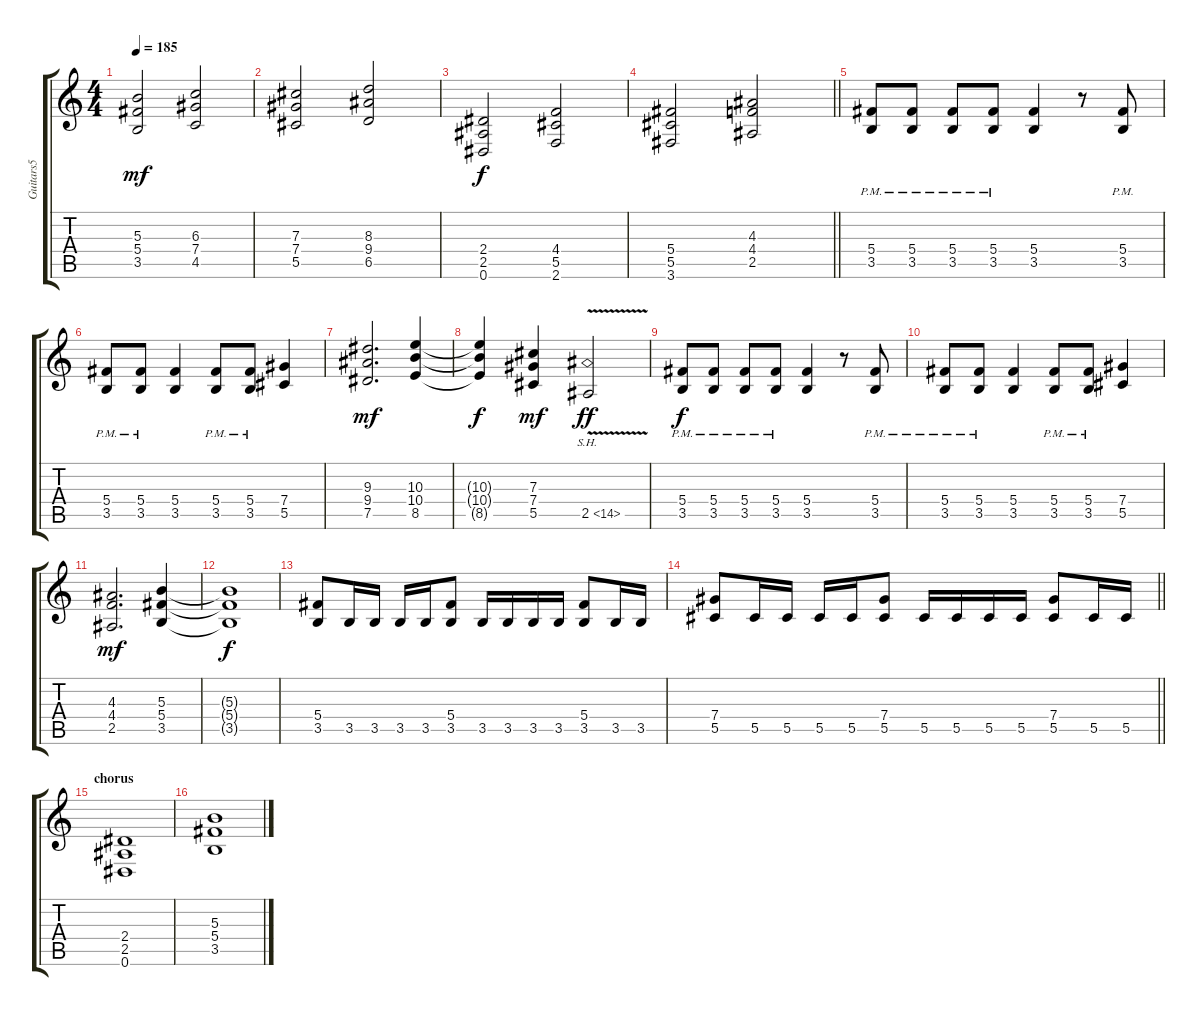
\track ("Guitars5" "Guitars5") {instrument overdrivenguitar}
\staff {score tabs}
\tuning (Eb4 Bb3 Gb3 Db3 Ab2 Eb2) {hide}
\ts (4 4)
\tempo 185
\clef g2
\ks c
(5.3 5.4 3.5).2{dy mf} (6.3 7.4 4.5).2 |
(7.3 7.4 5.5).2 (8.3 9.4 6.5).2 |
(2.4 2.5 0.6).2{dy f} (4.4 5.5 2.6).2 |
\barLineRight lightlight
(5.4 5.5 3.6).2 (4.3 4.4 2.5).2 |
\section ("" "")
(5.4{pm} 3.5).8 (5.4{pm} 3.5).8 (5.4{pm} 3.5).8 (5.4{pm} 3.5).8 (5.4 3.5).4 r.8 (5.4{pm} 3.5).8 |
(5.4{pm} 3.5).8 (5.4{pm} 3.5).8 (5.4 3.5).4 (5.4{pm} 3.5).8 (5.4{pm} 3.5).8 (7.4 5.5).4 |
(9.3 9.4 7.5).2{d dy mf} (10.3 10.4 8.5).4 |
(10.3{t} 10.4{t} 8.5{t}).4{dy f} (7.3 7.4 5.5).4{dy mf} 2.5{sh 12 v}.2{dy ff} |
(5.4{pm} 3.5).8{dy f} (5.4{pm} 3.5).8 (5.4{pm} 3.5).8 (5.4{pm} 3.5).8 (5.4 3.5).4 r.8 (5.4{pm} 3.5).8 |
(5.4{pm} 3.5).8 (5.4{pm} 3.5).8 (5.4 3.5).4 (5.4{pm} 3.5).8 (5.4{pm} 3.5).8 (7.4 5.5).4 |
(4.3 4.4 2.5).2{d dy mf} (5.3 5.4 3.5).4 |
(5.3{t} 5.4{t} 3.5{t}).1{dy f} |
(5.4 3.5).8 3.5.16 3.5.16 3.5.16 3.5.16 (5.4 3.5).8 3.5.16 3.5.16 3.5.16 3.5.16 (5.4 3.5).8 3.5.16 3.5.16 |
\barLineRight lightlight
(7.4 5.5).8 5.5.16 5.5.16 5.5.16 5.5.16 (7.4 5.5).8 5.5.16 5.5.16 5.5.16 5.5.16 (7.4 5.5).8 5.5.16 5.5.16 |
\section ("" "chorus")
(2.4 2.5 0.6).1 |
(5.3 5.4 3.5).1
